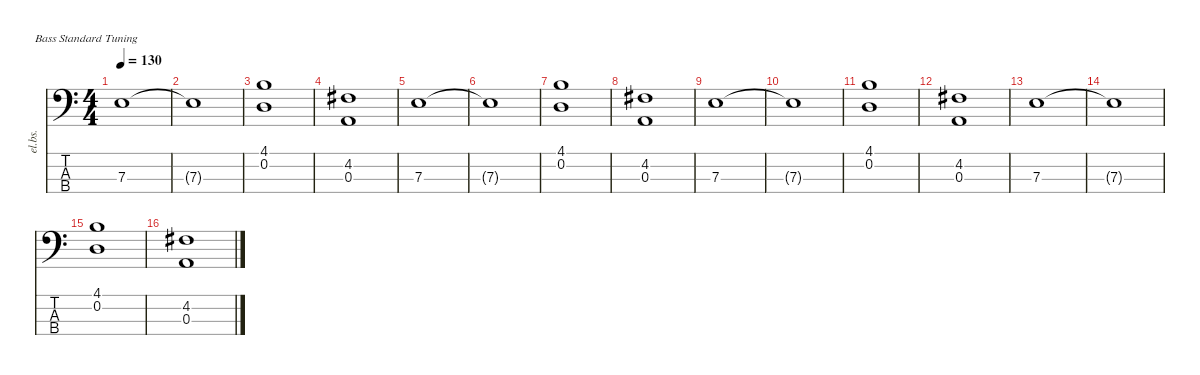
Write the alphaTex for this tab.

\defaultSystemsLayout 4
\hideDynamics
\bracketExtendMode nobrackets
\otherSystemsTrackNameOrientation horizontal
\track ("Lead Cliff I" "el.bs.") {instrument electricbassfinger}
\staff {score tabs}
\tuning (G2 D2 A1 E1)
\ts (4 4)
\tempo 130
\clef f4
\ks c
7.3.1{dy f instrument lead1square beam Down} |
7.3{t}.1{beam Down} |
(4.1 0.2).1{beam Down} |
(4.2{acc #} 0.3).1{beam Up} |
7.3.1{instrument lead1square beam Down} |
7.3{t}.1{beam Down} |
(4.1 0.2).1{beam Down} |
(4.2{acc #} 0.3).1{beam Up} |
7.3.1{instrument lead1square beam Down} |
7.3{t}.1{beam Down} |
(4.1 0.2).1{beam Down} |
(4.2{acc #} 0.3).1{beam Up} |
7.3.1{instrument lead1square beam Down} |
7.3{t}.1{beam Down} |
(4.1 0.2).1{beam Down} |
(4.2{acc #} 0.3).1{beam Up}
